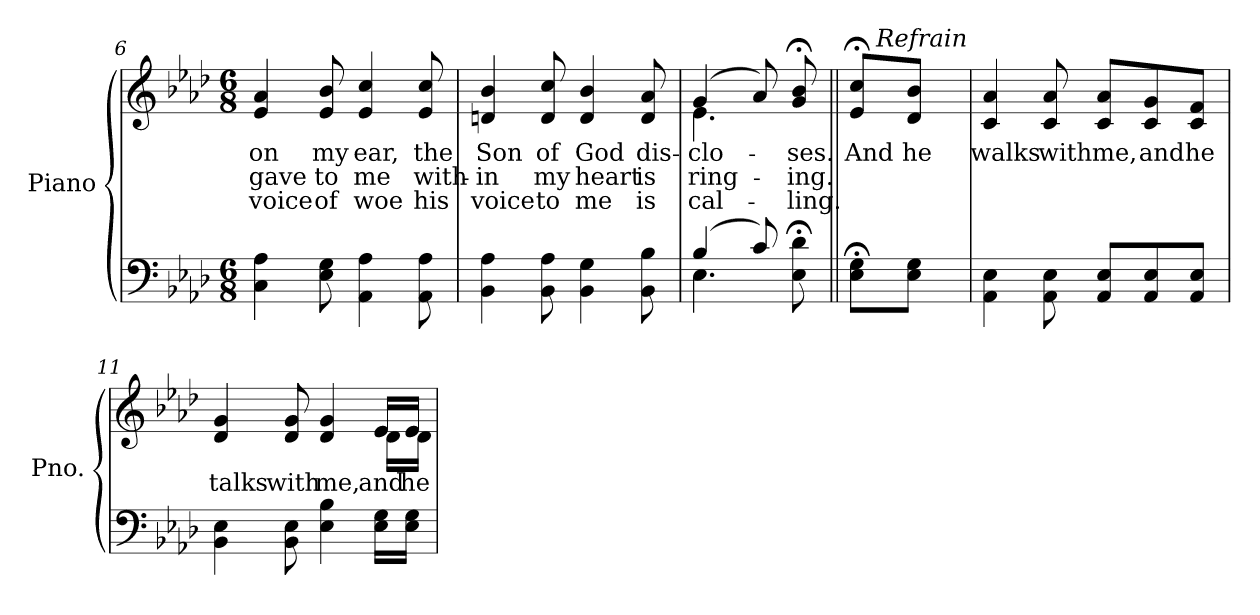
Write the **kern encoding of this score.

**kern	**kern	**text	**text	**text
*part2	*part1	*part1	*part1	*part1
*staff2	*staff1	*staff1	*staff1	*staff1
*I"Piano	*I"Piano	*	*	*
*I'Pno.	*I'Pno.	*	*	*
!!LO:LB:g=z
*clefF4	*clefG2	*	*	*
*k[b-e-a-d-]	*k[b-e-a-d-]	*	*	*
*A-:	*A-:	*	*	*
*M6/8	*M6/8	*	*	*
=6	=6	=6	=6	=6
!	!	!LO:LY:b:color=#000000	!LO:LY:b:color=#000000	!LO:LY:b:color=#000000
4Ci\ 4A-i	4e-i/ 4a-i	on	gave	voice
!	!	!LO:LY:b:color=#000000	!LO:LY:b:color=#000000	!LO:LY:b:color=#000000
8E-i\ 8Gi	8e-i/ 8b-i	my	to	of
!	!	!LO:LY:b:color=#000000	!LO:LY:b:color=#000000	!LO:LY:b:color=#000000
4AA-i\ 4A-i	4e-i/ 4cci	ear,	me	woe
!	!	!LO:LY:b:color=#000000	!LO:LY:b:color=#000000	!LO:LY:b:color=#000000
8AA-i\ 8A-i	8e-i/ 8cci	the	with-	his
=7	=7	=7	=7	=7
!	!	!LO:LY:b:color=#000000	!LO:LY:b:color=#000000	!LO:LY:b:color=#000000
4BB-i\ 4A-i	4dni/ 4b-i	Son	-in	voice
!	!	!LO:LY:b:color=#000000	!LO:LY:b:color=#000000	!LO:LY:b:color=#000000
8BB-i\ 8A-i	8di/ 8cci	of	my	to
!	!	!LO:LY:b:color=#000000	!LO:LY:b:color=#000000	!LO:LY:b:color=#000000
4BB-i\ 4Gi	4di/ 4b-i	God	heart	me
!	!	!LO:LY:b:color=#000000	!LO:LY:b:color=#000000	!LO:LY:b:color=#000000
8BB-i\ 8B-i	8di/ 8a-i	dis-	is	is
=8	=8	=8	=8	=8
*^	*	*	*	*
!	!	!	!LO:LY:b:color=#000000	!LO:LY:b:color=#000000	!LO:LY:b:color=#000000
*	*	*^	*	*	*
(4B-i/	4.E-i\	(4gi/	4.e-i\	-clo-	ring-	cal-
8ci/)	.	8a-i/)	.	.	.	.
!	!	!	!	!LO:LY:b:color=#000000	!LO:LY:b:color=#000000	!LO:LY:b:color=#000000
8E-i\; 8d-i;	8ryy	8gi/; 8b-i;	8ryy	-ses.	-ing.	-ling.
*v	*v	*	*	*	*	*
=9||	=9||	=9||	=9||	=9||	=9||
*^	*	*	*	*	*
!	!	!	!	!LO:LY:b:color=#000000	!	!
*v	*v	*	*	*	*	*
8E-i;\ 8Gi;\L	8e-i;/ 8cci;/L	32ryy	And	.	.
.	.	128ryy	.	.	.
.	.	512ryy	.	.	.
!	!	!LO:TX:a:i:t=Refrain	!	!	!
.	.	8ryy	.	.	.
!	!	!	!LO:LY:b:color=#000000	!	!
8E-i\ 8Gi\J	8d-i/ 8b-i/J	.	he	.	.
.	.	16ryy	.	.	.
.	.	64ryy	.	.	.
.	.	256.ryy	.	.	.
*	*v	*v	*	*	*
!!LO:LB:g=z
=10	=10	=10	=10	=10
*	*^	*	*	*
!	!	!	!LO:LY:b:color=#000000	!	!
*	*v	*v	*	*	*
4AA-i\ 4E-i	4ci/ 4a-i	walks	.	.
!	!	!LO:LY:b:color=#000000	!	!
8AA-i\ 8E-i	8ci/ 8a-i	with	.	.
!	!	!LO:LY:b:color=#000000	!	!
8AA-i/ 8E-i/L	8ci/ 8a-i/L	me,	.	.
!	!	!LO:LY:b:color=#000000	!	!
8AA-i/ 8E-i/	8ci/ 8gi/	and	.	.
!	!	!LO:LY:b:color=#000000	!	!
8AA-i/ 8E-i/J	8ci/ 8fi/J	he	.	.
=11	=11	=11	=11	=11
!	!	!LO:LY:b:color=#000000	!	!
*	*^	*	*	*
4BB-i\ 4E-i	4d-i/ 4gi	8ryy	talks	.	.
*	*v	*v	*	*	*
*	*^	*	*	*
!	!	!	!LO:LY:b:color=#000000	!	!
*	*v	*v	*	*	*
8BB-i\ 8E-i	8d-i/ 8gi	with	.	.
!	!	!LO:LY:b:color=#000000	!	!
4E-i\ 4B-i	4d-i/ 4gi	me,	.	.
!	!	!LO:LY:b:color=#000000	!	!
*	*^	*	*	*
16E-i\ 16Gi\LL	16e-i/LL	16d-i\LL	and	.	.
!	!	!	!LO:LY:b:color=#000000	!	!
16E-i\ 16Gi\JJ	16e-i/JJ	16d-i\JJ	he	.	.
*	*v	*v	*	*	*
=	=	=	=	=
*-	*-	*-	*-	*-
